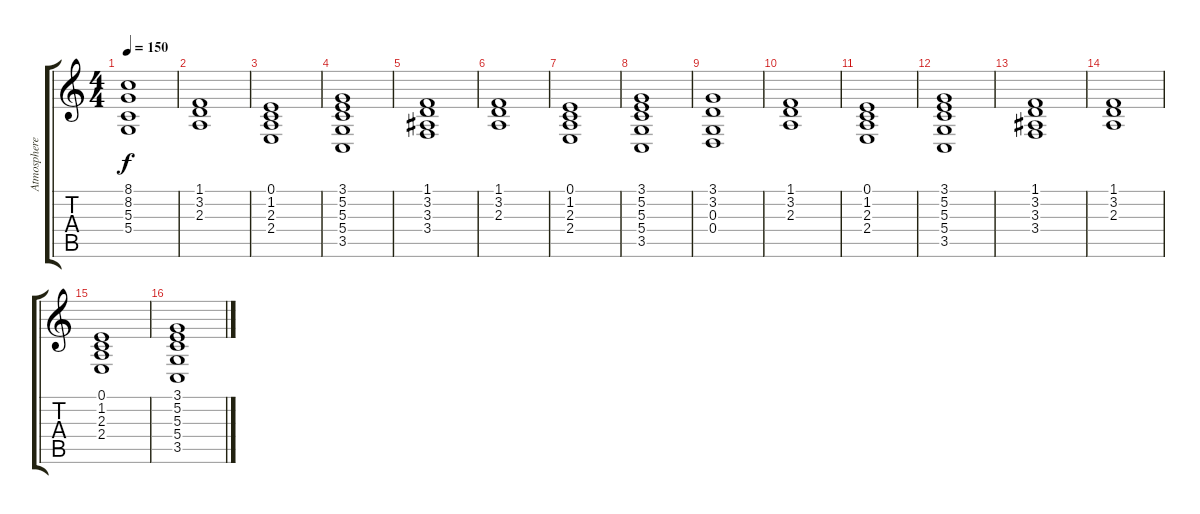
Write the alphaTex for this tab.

\track ("Atmosphere" "Atmosphere") {instrument choiraahs}
\staff {score tabs}
\tuning (E4 B3 G3 D3 A2 E2) {hide}
\ts (4 4)
\tempo 150
\clef g2
\ks c
(8.1 8.2 5.3 5.4).1{dy f instrument choiraahs} |
(1.1 3.2 2.3).1 |
(0.1 1.2 2.3 2.4).1 |
(3.1 5.2 5.3 5.4 3.5).1 |
(1.1 3.2 3.3 3.4).1 |
(1.1 3.2 2.3).1 |
(0.1 1.2 2.3 2.4).1 |
(3.1 5.2 5.3 5.4 3.5).1 |
(3.1 3.2 0.3 0.4).1 |
(1.1 3.2 2.3).1 |
(0.1 1.2 2.3 2.4).1 |
(3.1 5.2 5.3 5.4 3.5).1 |
(1.1 3.2 3.3 3.4).1 |
(1.1 3.2 2.3).1 |
(0.1 1.2 2.3 2.4).1 |
(3.1 5.2 5.3 5.4 3.5).1
